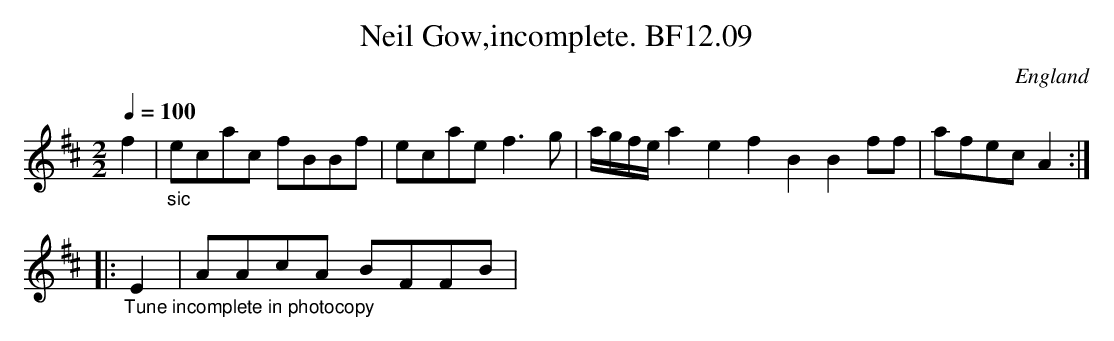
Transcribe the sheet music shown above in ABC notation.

X:1
T:Neil Gow,incomplete. BF12.09
M:2/2
L:1/8
Q:1/4=100
O:England
K:D major
f2|"_sic"ecac fBBf|ecaef3g|a/2g/2f/2e/2 a2e2f2B2B2ff|afec A2:|!
|:"_Tune incomplete in photocopy"E2|AAcA BFFB|
